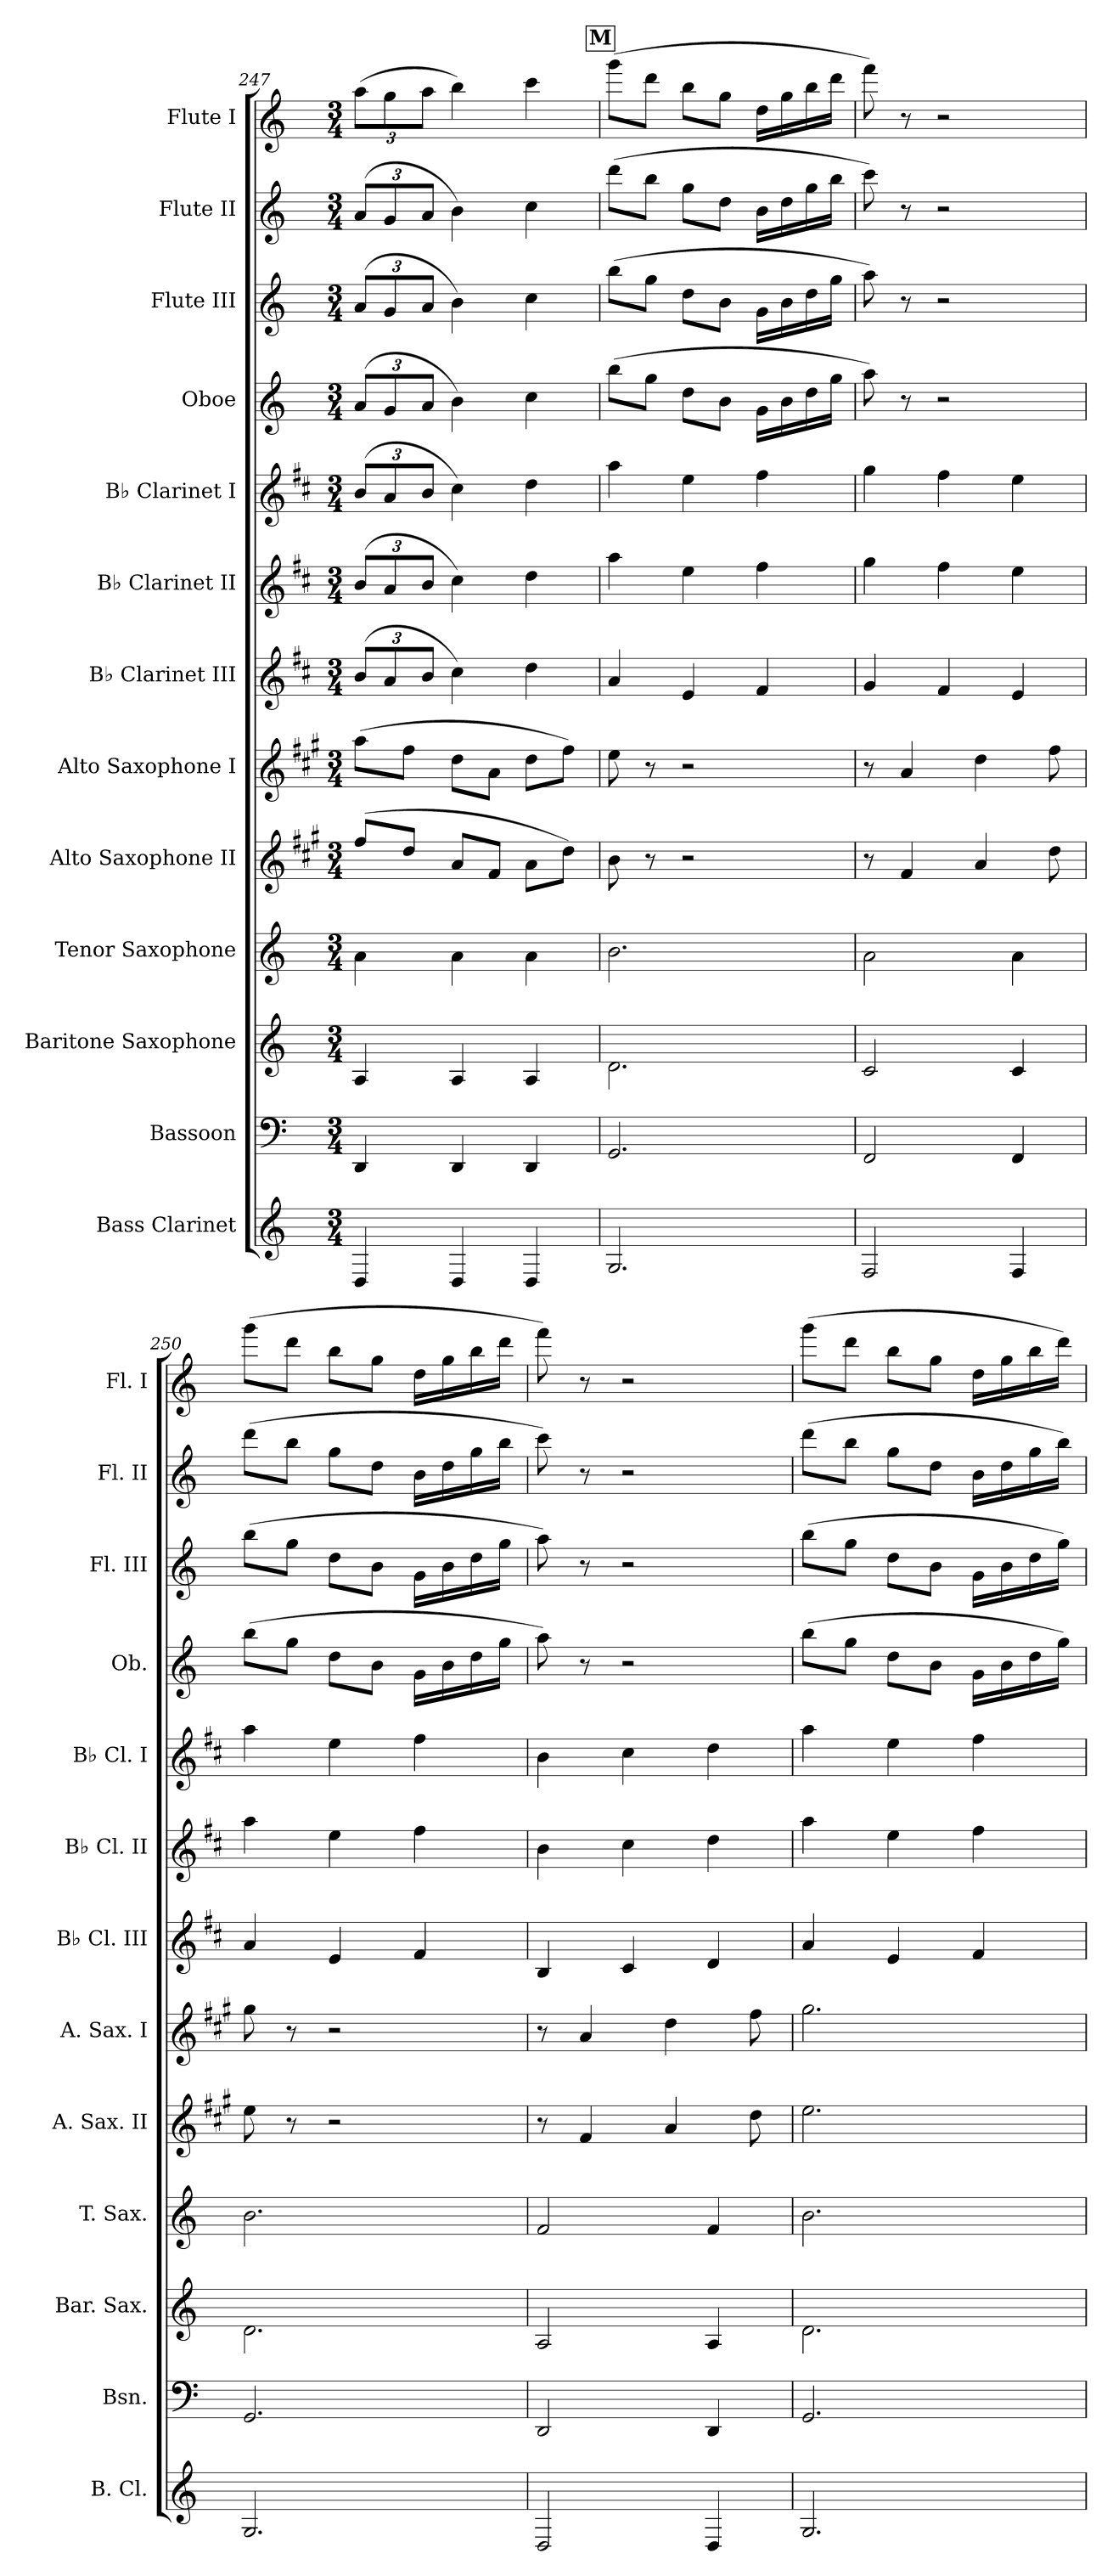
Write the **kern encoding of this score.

**kern	**kern	**kern	**kern	**kern	**kern	**kern	**kern	**kern	**kern	**kern	**kern	**kern
*part13	*part12	*part11	*part10	*part9	*part8	*part7	*part6	*part5	*part4	*part3	*part2	*part1
*staff13	*staff12	*staff11	*staff10	*staff9	*staff8	*staff7	*staff6	*staff5	*staff4	*staff3	*staff2	*staff1
*I"Bass Clarinet	*I"Bassoon	*I"Baritone Saxophone	*I"Tenor Saxophone	*I"Alto Saxophone II	*I"Alto Saxophone I	*I"B♭ Clarinet III	*I"B♭ Clarinet II	*I"B♭ Clarinet I	*I"Oboe	*I"Flute III	*I"Flute II	*I"Flute I
*I'B. Cl.	*I'Bsn.	*I'Bar. Sax.	*I'T. Sax.	*I'A. Sax. II	*I'A. Sax. I	*I'B♭ Cl. III	*I'B♭ Cl. II	*I'B♭ Cl. I	*I'Ob.	*I'Fl. III	*I'Fl. II	*I'Fl. I
!!LO:PB:g=z
*clefG2	*clefF4	*clefG2	*clefG2	*clefG2	*clefG2	*clefG2	*clefG2	*clefG2	*clefG2	*clefG2	*clefG2	*clefG2
*ITrd8c14	*	*ITrd12c21	*ITrd8c14	*ITrd5c9	*ITrd5c9	*ITrd1c2	*ITrd1c2	*ITrd1c2	*	*	*	*
*k[]	*k[]	*k[]	*k[]	*k[]	*k[]	*k[]	*k[]	*k[]	*k[]	*k[]	*k[]	*k[]
*M3/4	*M3/4	*M3/4	*M3/4	*M3/4	*M3/4	*M3/4	*M3/4	*M3/4	*M3/4	*M3/4	*M3/4	*M3/4
*	*	*	*	*	*	*Xbrackettup	*Xbrackettup	*Xbrackettup	*Xbrackettup	*Xbrackettup	*Xbrackettup	*Xbrackettup
=247	=247	=247	=247	=247	=247	=247	=247	=247	=247	=247	=247	=247
4DD/	4DD/	4AA/	4A\	(>8a/L	(>8cc\L	(>12a/L	(>12a/L	(>12a/L	(>12a/L	(>12a/L	(>12a/L	(>12aa\L
.	.	.	.	.	.	12g/	12g/	12g/	12g/	12g/	12g/	12gg\
.	.	.	.	8f/J	8a\J	.	.	.	.	.	.	.
.	.	.	.	.	.	12a/J	12a/J	12a/J	12a/J	12a/J	12a/J	12aa\J
4DD/	4DD/	4AA/	4A\	8c/L	8f\L	4b\)	4b\)	4b\)	4b\)	4b\)	4b\)	4bb\)
.	.	.	.	8A/J	8c\J	.	.	.	.	.	.	.
4DD/	4DD/	4AA/	4A\	8c\L	8f\L	4cc\	4cc\	4cc\	4cc\	4cc\	4cc\	4ccc\
.	.	.	.	8f\J)	8a\J)	.	.	.	.	.	.	.
!!LO:REH:place=s1:a:B:fs=14:t=M
=248	=248	=248	=248	=248	=248	=248	=248	=248	=248	=248	=248	=248
2.GG/	2.GG/	2.D\	2.B\	8d\	8g\	4g/	4gg\	4gg\	(>8bb\L	(>8bb\L	(>8ddd\L	(>8ggg\L
.	.	.	.	8r	8r	.	.	.	8gg\J	8gg\J	8bb\J	8ddd\J
.	.	.	.	2r	2r	4d/	4dd\	4dd\	8dd\L	8dd\L	8gg\L	8bb\L
.	.	.	.	.	.	.	.	.	8b\J	8b\J	8dd\J	8gg\J
.	.	.	.	.	.	4e/	4ee\	4ee\	16g\LL	16g\LL	16b\LL	16dd\LL
.	.	.	.	.	.	.	.	.	16b\	16b\	16dd\	16gg\
.	.	.	.	.	.	.	.	.	16dd\	16dd\	16gg\	16bb\
.	.	.	.	.	.	.	.	.	16gg\JJ	16gg\JJ	16bb\JJ	16ddd\JJ
=249	=249	=249	=249	=249	=249	=249	=249	=249	=249	=249	=249	=249
2FF/	2FF/	2C/	2A\	8r	8r	4f/	4ff\	4ff\	8aa\)	8aa\)	8ccc\)	8fff\)
.	.	.	.	4A/	4c/	.	.	.	8r	8r	8r	8r
.	.	.	.	.	.	4e/	4ee\	4ee\	2r	2r	2r	2r
.	.	.	.	4c/	4f\	.	.	.	.	.	.	.
4FF/	4FF/	4C/	4A\	.	.	4d/	4dd\	4dd\	.	.	.	.
.	.	.	.	8f\	8a\	.	.	.	.	.	.	.
=250	=250	=250	=250	=250	=250	=250	=250	=250	=250	=250	=250	=250
2.GG/	2.GG/	2.D\	2.B\	8g\	8b\	4g/	4gg\	4gg\	(>8bb\L	(>8bb\L	(>8ddd\L	(>8ggg\L
.	.	.	.	8r	8r	.	.	.	8gg\J	8gg\J	8bb\J	8ddd\J
.	.	.	.	2r	2r	4d/	4dd\	4dd\	8dd\L	8dd\L	8gg\L	8bb\L
.	.	.	.	.	.	.	.	.	8b\J	8b\J	8dd\J	8gg\J
.	.	.	.	.	.	4e/	4ee\	4ee\	16g\LL	16g\LL	16b\LL	16dd\LL
.	.	.	.	.	.	.	.	.	16b\	16b\	16dd\	16gg\
.	.	.	.	.	.	.	.	.	16dd\	16dd\	16gg\	16bb\
.	.	.	.	.	.	.	.	.	16gg\JJ	16gg\JJ	16bb\JJ	16ddd\JJ
=251	=251	=251	=251	=251	=251	=251	=251	=251	=251	=251	=251	=251
2DD/	2DD/	2AA/	2F/	8r	8r	4A/	4a\	4a\	8aa\)	8aa\)	8ccc\)	8fff\)
.	.	.	.	4A/	4c/	.	.	.	8r	8r	8r	8r
.	.	.	.	.	.	4B/	4b\	4b\	2r	2r	2r	2r
.	.	.	.	4c/	4f\	.	.	.	.	.	.	.
4DD/	4DD/	4AA/	4F/	.	.	4c/	4cc\	4cc\	.	.	.	.
.	.	.	.	8f\	8a\	.	.	.	.	.	.	.
=252	=252	=252	=252	=252	=252	=252	=252	=252	=252	=252	=252	=252
2.GG/	2.GG/	2.D\	2.B\	2.g\	2.b\	4g/	4gg\	4gg\	(>8bb\L	(>8bb\L	(>8ddd\L	(>8ggg\L
.	.	.	.	.	.	.	.	.	8gg\J	8gg\J	8bb\J	8ddd\J
.	.	.	.	.	.	4d/	4dd\	4dd\	8dd\L	8dd\L	8gg\L	8bb\L
.	.	.	.	.	.	.	.	.	8b\J	8b\J	8dd\J	8gg\J
.	.	.	.	.	.	4e/	4ee\	4ee\	16g\LL	16g\LL	16b\LL	16dd\LL
.	.	.	.	.	.	.	.	.	16b\	16b\	16dd\	16gg\
.	.	.	.	.	.	.	.	.	16dd\	16dd\	16gg\	16bb\
.	.	.	.	.	.	.	.	.	16gg\JJ)	16gg\JJ)	16bb\JJ)	16ddd\JJ)
=	=	=	=	=	=	=	=	=	=	=	=	=
*-	*-	*-	*-	*-	*-	*-	*-	*-	*-	*-	*-	*-
